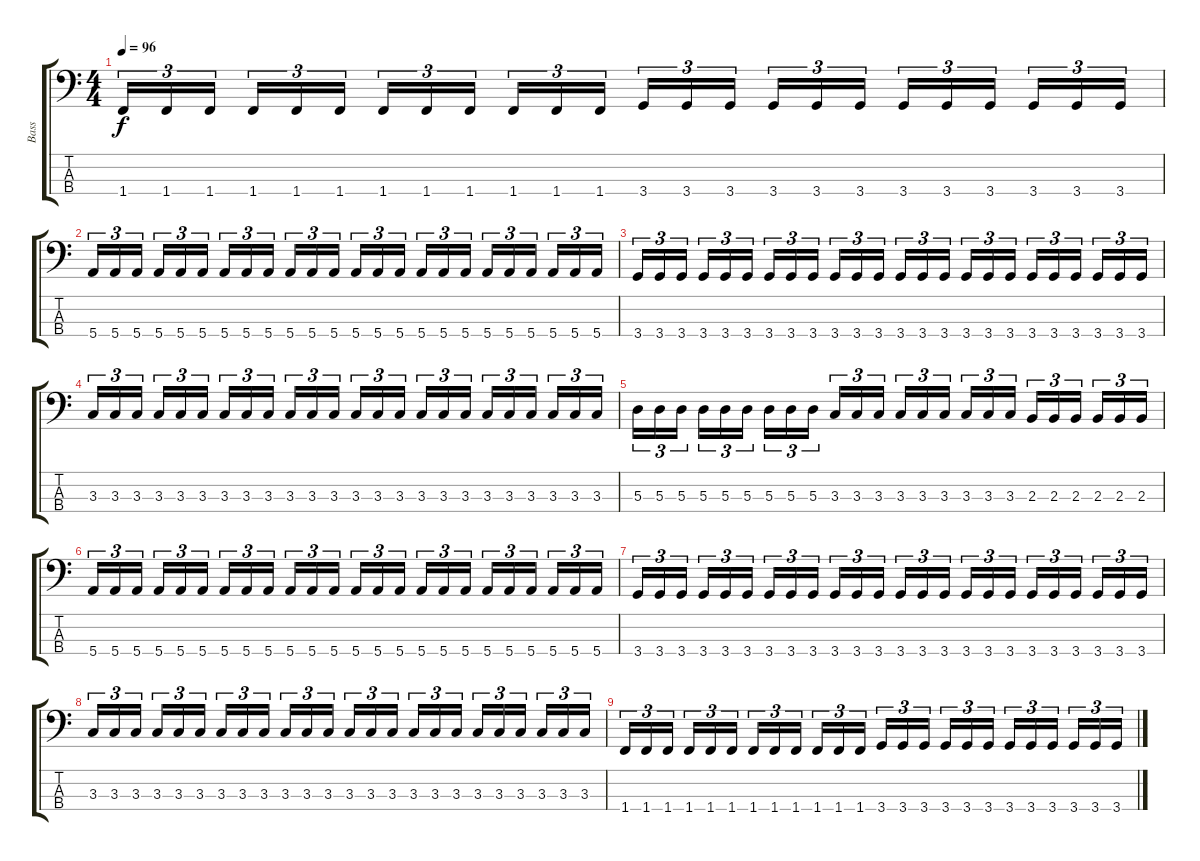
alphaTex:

\track ("Bass" "Bass") {instrument electricbasspick}
\staff {score tabs}
\tuning (G2 D2 A1 E1) {hide}
\ts (4 4)
\tempo 96
\clef f4
\ks c
1.4.16{tu (3 2) dy f} 1.4.16{tu (3 2)} 1.4.16{tu (3 2)} 1.4.16{tu (3 2)} 1.4.16{tu (3 2)} 1.4.16{tu (3 2)} 1.4.16{tu (3 2)} 1.4.16{tu (3 2)} 1.4.16{tu (3 2)} 1.4.16{tu (3 2)} 1.4.16{tu (3 2)} 1.4.16{tu (3 2)} 3.4.16{tu (3 2)} 3.4.16{tu (3 2)} 3.4.16{tu (3 2)} 3.4.16{tu (3 2)} 3.4.16{tu (3 2)} 3.4.16{tu (3 2)} 3.4.16{tu (3 2)} 3.4.16{tu (3 2)} 3.4.16{tu (3 2)} 3.4.16{tu (3 2)} 3.4.16{tu (3 2)} 3.4.16{tu (3 2)} |
5.4.16{tu (3 2)} 5.4.16{tu (3 2)} 5.4.16{tu (3 2)} 5.4.16{tu (3 2)} 5.4.16{tu (3 2)} 5.4.16{tu (3 2)} 5.4.16{tu (3 2)} 5.4.16{tu (3 2)} 5.4.16{tu (3 2)} 5.4.16{tu (3 2)} 5.4.16{tu (3 2)} 5.4.16{tu (3 2)} 5.4.16{tu (3 2)} 5.4.16{tu (3 2)} 5.4.16{tu (3 2)} 5.4.16{tu (3 2)} 5.4.16{tu (3 2)} 5.4.16{tu (3 2)} 5.4.16{tu (3 2)} 5.4.16{tu (3 2)} 5.4.16{tu (3 2)} 5.4.16{tu (3 2)} 5.4.16{tu (3 2)} 5.4.16{tu (3 2)} |
3.4.16{tu (3 2)} 3.4.16{tu (3 2)} 3.4.16{tu (3 2)} 3.4.16{tu (3 2)} 3.4.16{tu (3 2)} 3.4.16{tu (3 2)} 3.4.16{tu (3 2)} 3.4.16{tu (3 2)} 3.4.16{tu (3 2)} 3.4.16{tu (3 2)} 3.4.16{tu (3 2)} 3.4.16{tu (3 2)} 3.4.16{tu (3 2)} 3.4.16{tu (3 2)} 3.4.16{tu (3 2)} 3.4.16{tu (3 2)} 3.4.16{tu (3 2)} 3.4.16{tu (3 2)} 3.4.16{tu (3 2)} 3.4.16{tu (3 2)} 3.4.16{tu (3 2)} 3.4.16{tu (3 2)} 3.4.16{tu (3 2)} 3.4.16{tu (3 2)} |
3.3.16{tu (3 2)} 3.3.16{tu (3 2)} 3.3.16{tu (3 2)} 3.3.16{tu (3 2)} 3.3.16{tu (3 2)} 3.3.16{tu (3 2)} 3.3.16{tu (3 2)} 3.3.16{tu (3 2)} 3.3.16{tu (3 2)} 3.3.16{tu (3 2)} 3.3.16{tu (3 2)} 3.3.16{tu (3 2)} 3.3.16{tu (3 2)} 3.3.16{tu (3 2)} 3.3.16{tu (3 2)} 3.3.16{tu (3 2)} 3.3.16{tu (3 2)} 3.3.16{tu (3 2)} 3.3.16{tu (3 2)} 3.3.16{tu (3 2)} 3.3.16{tu (3 2)} 3.3.16{tu (3 2)} 3.3.16{tu (3 2)} 3.3.16{tu (3 2)} |
5.3.16{tu (3 2)} 5.3.16{tu (3 2)} 5.3.16{tu (3 2)} 5.3.16{tu (3 2)} 5.3.16{tu (3 2)} 5.3.16{tu (3 2)} 5.3.16{tu (3 2)} 5.3.16{tu (3 2)} 5.3.16{tu (3 2)} 3.3.16{tu (3 2)} 3.3.16{tu (3 2)} 3.3.16{tu (3 2)} 3.3.16{tu (3 2)} 3.3.16{tu (3 2)} 3.3.16{tu (3 2)} 3.3.16{tu (3 2)} 3.3.16{tu (3 2)} 3.3.16{tu (3 2)} 2.3.16{tu (3 2)} 2.3.16{tu (3 2)} 2.3.16{tu (3 2)} 2.3.16{tu (3 2)} 2.3.16{tu (3 2)} 2.3.16{tu (3 2)} |
5.4.16{tu (3 2)} 5.4.16{tu (3 2)} 5.4.16{tu (3 2)} 5.4.16{tu (3 2)} 5.4.16{tu (3 2)} 5.4.16{tu (3 2)} 5.4.16{tu (3 2)} 5.4.16{tu (3 2)} 5.4.16{tu (3 2)} 5.4.16{tu (3 2)} 5.4.16{tu (3 2)} 5.4.16{tu (3 2)} 5.4.16{tu (3 2)} 5.4.16{tu (3 2)} 5.4.16{tu (3 2)} 5.4.16{tu (3 2)} 5.4.16{tu (3 2)} 5.4.16{tu (3 2)} 5.4.16{tu (3 2)} 5.4.16{tu (3 2)} 5.4.16{tu (3 2)} 5.4.16{tu (3 2)} 5.4.16{tu (3 2)} 5.4.16{tu (3 2)} |
3.4.16{tu (3 2)} 3.4.16{tu (3 2)} 3.4.16{tu (3 2)} 3.4.16{tu (3 2)} 3.4.16{tu (3 2)} 3.4.16{tu (3 2)} 3.4.16{tu (3 2)} 3.4.16{tu (3 2)} 3.4.16{tu (3 2)} 3.4.16{tu (3 2)} 3.4.16{tu (3 2)} 3.4.16{tu (3 2)} 3.4.16{tu (3 2)} 3.4.16{tu (3 2)} 3.4.16{tu (3 2)} 3.4.16{tu (3 2)} 3.4.16{tu (3 2)} 3.4.16{tu (3 2)} 3.4.16{tu (3 2)} 3.4.16{tu (3 2)} 3.4.16{tu (3 2)} 3.4.16{tu (3 2)} 3.4.16{tu (3 2)} 3.4.16{tu (3 2)} |
3.3.16{tu (3 2)} 3.3.16{tu (3 2)} 3.3.16{tu (3 2)} 3.3.16{tu (3 2)} 3.3.16{tu (3 2)} 3.3.16{tu (3 2)} 3.3.16{tu (3 2)} 3.3.16{tu (3 2)} 3.3.16{tu (3 2)} 3.3.16{tu (3 2)} 3.3.16{tu (3 2)} 3.3.16{tu (3 2)} 3.3.16{tu (3 2)} 3.3.16{tu (3 2)} 3.3.16{tu (3 2)} 3.3.16{tu (3 2)} 3.3.16{tu (3 2)} 3.3.16{tu (3 2)} 3.3.16{tu (3 2)} 3.3.16{tu (3 2)} 3.3.16{tu (3 2)} 3.3.16{tu (3 2)} 3.3.16{tu (3 2)} 3.3.16{tu (3 2)} |
1.4.16{tu (3 2)} 1.4.16{tu (3 2)} 1.4.16{tu (3 2)} 1.4.16{tu (3 2)} 1.4.16{tu (3 2)} 1.4.16{tu (3 2)} 1.4.16{tu (3 2)} 1.4.16{tu (3 2)} 1.4.16{tu (3 2)} 1.4.16{tu (3 2)} 1.4.16{tu (3 2)} 1.4.16{tu (3 2)} 3.4.16{tu (3 2)} 3.4.16{tu (3 2)} 3.4.16{tu (3 2)} 3.4.16{tu (3 2)} 3.4.16{tu (3 2)} 3.4.16{tu (3 2)} 3.4.16{tu (3 2)} 3.4.16{tu (3 2)} 3.4.16{tu (3 2)} 3.4.16{tu (3 2)} 3.4.16{tu (3 2)} 3.4.16{tu (3 2)}
